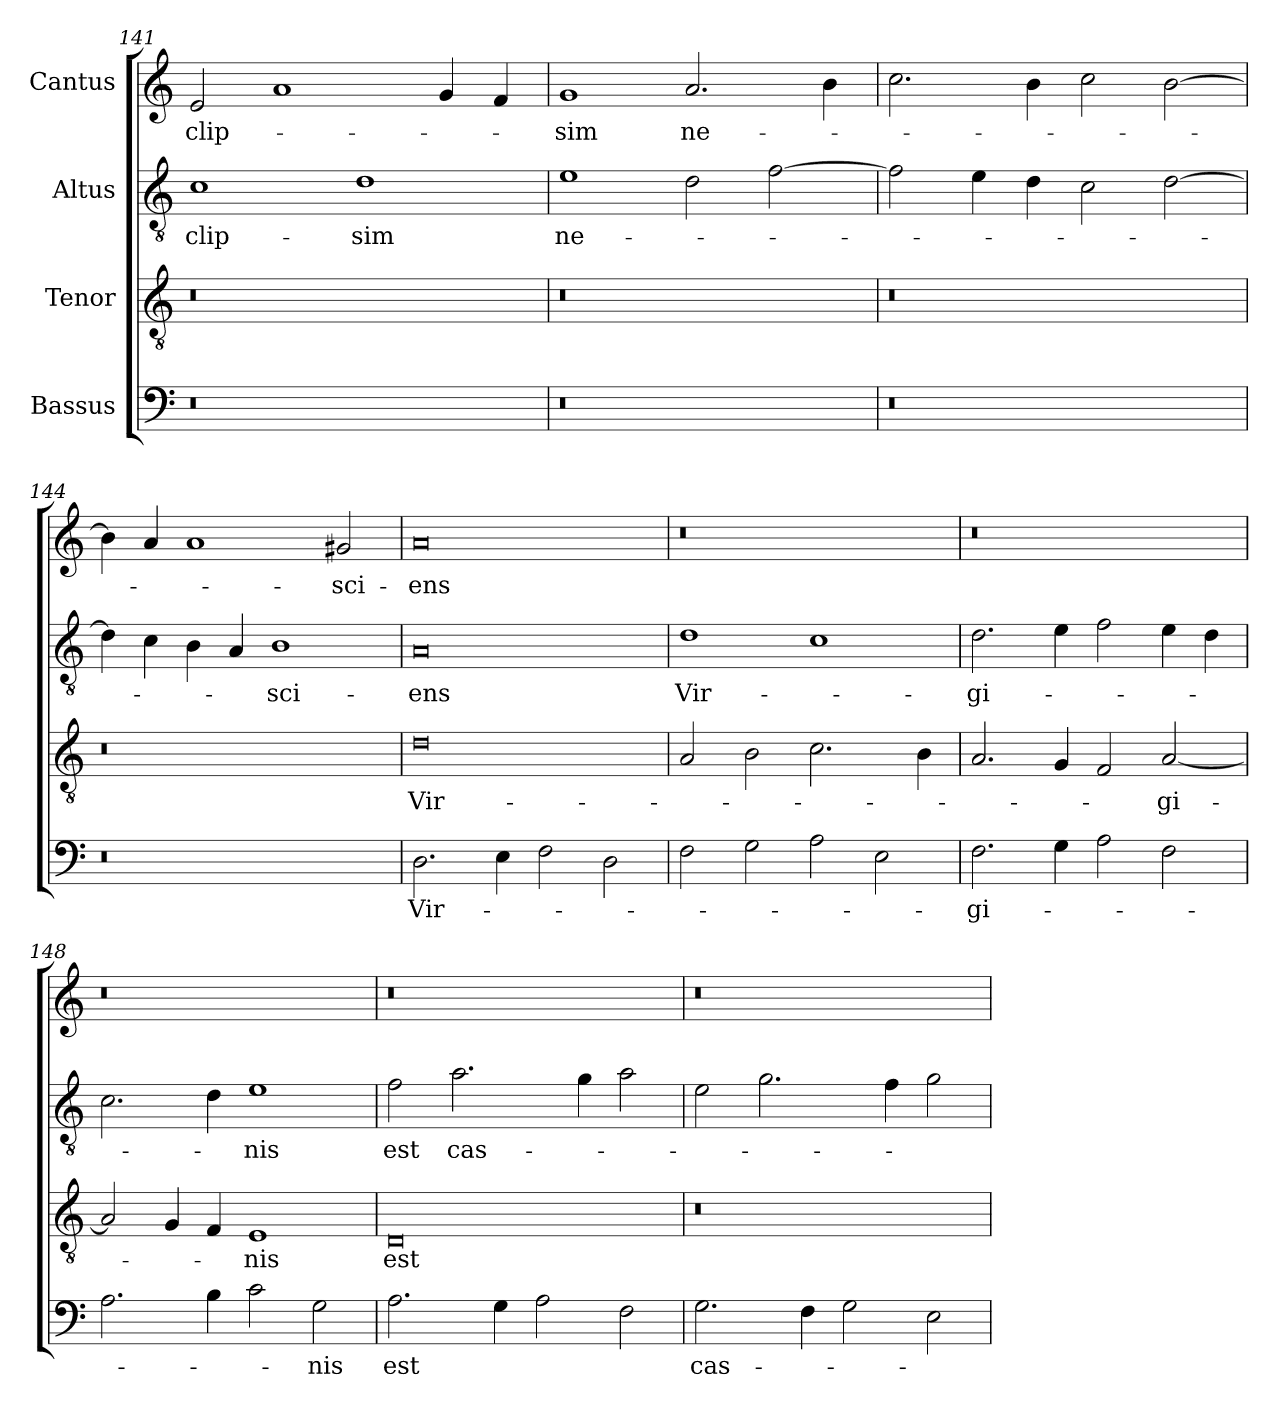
**kern	**text	**kern	**text	**kern	**text	**kern	**text
*part4	*part4	*part3	*part3	*part2	*part2	*part1	*part1
*staff4	*staff4	*staff3	*staff3	*staff2	*staff2	*staff1	*staff1
*I"Bassus	*	*I"Tenor	*	*I"Altus	*	*I"Cantus	*
*clefF4	*	*clefGv2	*	*clefGv2	*	*clefG2	*
*k[]	*	*k[]	*	*k[]	*	*k[]	*
*C:	*	*C:	*	*C:	*	*C:	*
=141	=141	=141	=141	=141	=141	=141	=141
0r	.	0r	.	1c\	-clip-	2e/	-clip-
.	.	.	.	.	.	1a/	.
.	.	.	.	1d\	-sim	.	.
.	.	.	.	.	.	4g/	.
.	.	.	.	.	.	4f/	.
=142	=142	=142	=142	=142	=142	=142	=142
0r	.	0r	.	1e\	ne-	1g/	-sim
.	.	.	.	2d\	.	2.a/	ne-
.	.	.	.	[2f\	.	.	.
.	.	.	.	.	.	4b\	.
=143	=143	=143	=143	=143	=143	=143	=143
0r	.	0r	.	2f\]	.	2.cc\	.
.	.	.	.	4e\	.	.	.
.	.	.	.	4d\	.	4b\	.
.	.	.	.	2c\	.	2cc\	.
.	.	.	.	[2d\	.	[2b\	.
=144	=144	=144	=144	=144	=144	=144	=144
0r	.	0r	.	4d\]	.	4b\]	.
.	.	.	.	4c\	.	4a/	.
.	.	.	.	4B\	.	1a/	.
.	.	.	.	4A/	.	.	.
.	.	.	.	1B\	-sci-	.	.
.	.	.	.	.	.	2g#X/	-sci-
=145	=145	=145	=145	=145	=145	=145	=145
2.D\	Vir-	0d\	Vir-	0A/	-ens	0a/	-ens
4E\	.	.	.	.	.	.	.
2F\	.	.	.	.	.	.	.
2D\	.	.	.	.	.	.	.
=146	=146	=146	=146	=146	=146	=146	=146
2F\	.	2A/	.	1d\	Vir-	0r	.
2G\	.	2B\	.	.	.	.	.
2A\	.	2.c\	.	1c\	.	.	.
2E\	.	.	.	.	.	.	.
.	.	4B\	.	.	.	.	.
=147	=147	=147	=147	=147	=147	=147	=147
2.F\	-gi-	2.A/	.	2.d\	-gi-	0r	.
4G\	.	4G/	.	4e\	.	.	.
2A\	.	2F/	.	2f\	.	.	.
2F\	.	[2A/	-gi-	4e\	.	.	.
.	.	.	.	4d\	.	.	.
!!LO:LB:g=z
=148	=148	=148	=148	=148	=148	=148	=148
2.A\	.	2A/]	.	2.c\	.	0r	.
.	.	4G/	.	.	.	.	.
4B\	.	4F/	.	4d\	.	.	.
2c\	.	1E/	-nis	1e\	-nis	.	.
2G\	-nis	.	.	.	.	.	.
=149	=149	=149	=149	=149	=149	=149	=149
2.A\	est	0D/	est	2f\	est	0r	.
.	.	.	.	2.a\	cas-	.	.
4G\	.	.	.	.	.	.	.
2A\	.	.	.	.	.	.	.
.	.	.	.	4g\	.	.	.
2F\	.	.	.	2a\	.	.	.
=150	=150	=150	=150	=150	=150	=150	=150
2.G\	cas-	0r	.	2e\	.	0r	.
.	.	.	.	2.g\	.	.	.
4F\	.	.	.	.	.	.	.
2G\	.	.	.	.	.	.	.
.	.	.	.	4f\	.	.	.
2E\	.	.	.	2g\	.	.	.
=	=	=	=	=	=	=	=
*-	*-	*-	*-	*-	*-	*-	*-
